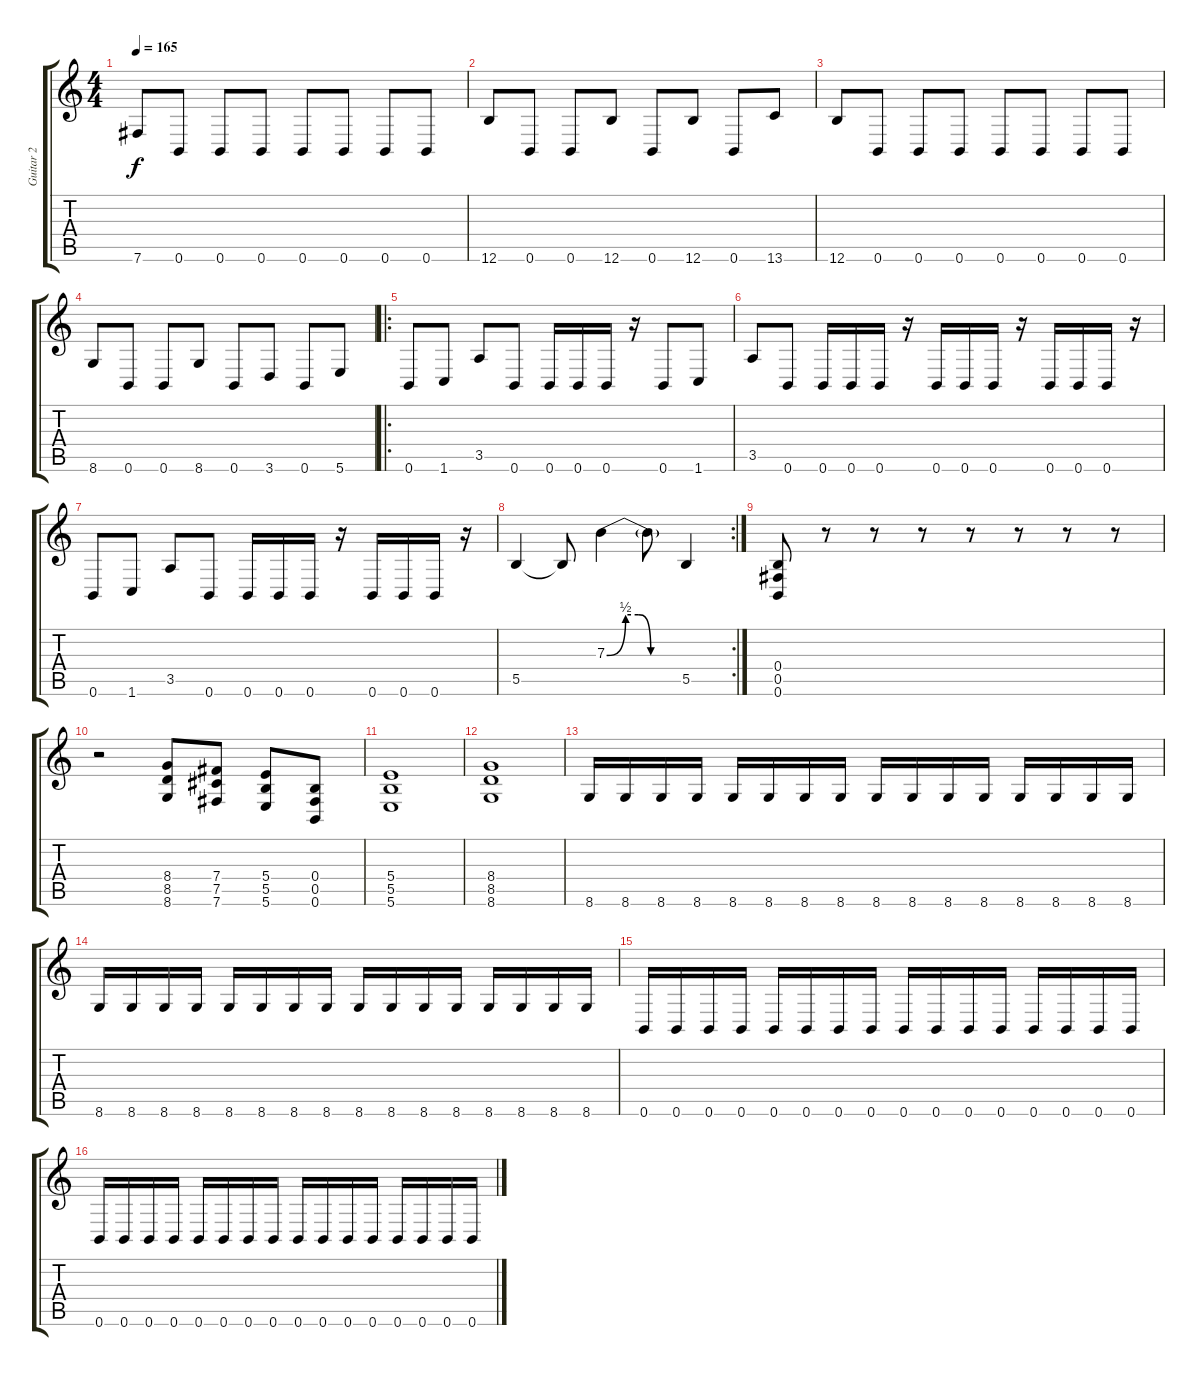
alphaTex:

\track ("Guitar 2" "Guitar 2") {instrument overdrivenguitar}
\staff {score tabs}
\tuning (Db4 Ab3 E3 B2 Gb2 B1) {hide}
\ts (4 4)
\tempo 165
\clef g2
\ks c
7.6.8{dy f} 0.6.8 0.6.8 0.6.8 0.6.8 0.6.8 0.6.8 0.6.8 |
12.6.8 0.6.8 0.6.8 12.6.8 0.6.8 12.6.8 0.6.8 13.6.8 |
12.6.8 0.6.8 0.6.8 0.6.8 0.6.8 0.6.8 0.6.8 0.6.8 |
8.6.8 0.6.8 0.6.8 8.6.8 0.6.8 3.6.8 0.6.8 5.6.8 |
\ro
0.6.8 1.6.8 3.5.8 0.6.8 0.6.16 0.6.16 0.6.16 r.16 0.6.8 1.6.8 |
3.5.8 0.6.8 0.6.16 0.6.16 0.6.16 r.16 0.6.16 0.6.16 0.6.16 r.16 0.6.16 0.6.16 0.6.16 r.16 |
0.6.8 1.6.8 3.5.8 0.6.8 0.6.16 0.6.16 0.6.16 r.16 0.6.16 0.6.16 0.6.16 r.16 |
\rc 2
5.5.4 5.5{t}.8 7.3{be (custom 0 0 15 2 25 2 35 0 60 0)}.4 7.3{t}.8 5.5.4 |
(0.4 0.5 0.6).8 r.8 r.8 r.8 r.8 r.8 r.8 r.8 |
r.2 (8.4 8.5 8.6).8 (7.4 7.5 7.6).8 (5.4 5.5 5.6).8 (0.4 0.5 0.6).8 |
(5.4 5.5 5.6).1 |
(8.4 8.5 8.6).1 |
8.6.16 8.6.16 8.6.16 8.6.16 8.6.16 8.6.16 8.6.16 8.6.16 8.6.16 8.6.16 8.6.16 8.6.16 8.6.16 8.6.16 8.6.16 8.6.16 |
8.6.16 8.6.16 8.6.16 8.6.16 8.6.16 8.6.16 8.6.16 8.6.16 8.6.16 8.6.16 8.6.16 8.6.16 8.6.16 8.6.16 8.6.16 8.6.16 |
0.6.16 0.6.16 0.6.16 0.6.16 0.6.16 0.6.16 0.6.16 0.6.16 0.6.16 0.6.16 0.6.16 0.6.16 0.6.16 0.6.16 0.6.16 0.6.16 |
0.6.16 0.6.16 0.6.16 0.6.16 0.6.16 0.6.16 0.6.16 0.6.16 0.6.16 0.6.16 0.6.16 0.6.16 0.6.16 0.6.16 0.6.16 0.6.16
